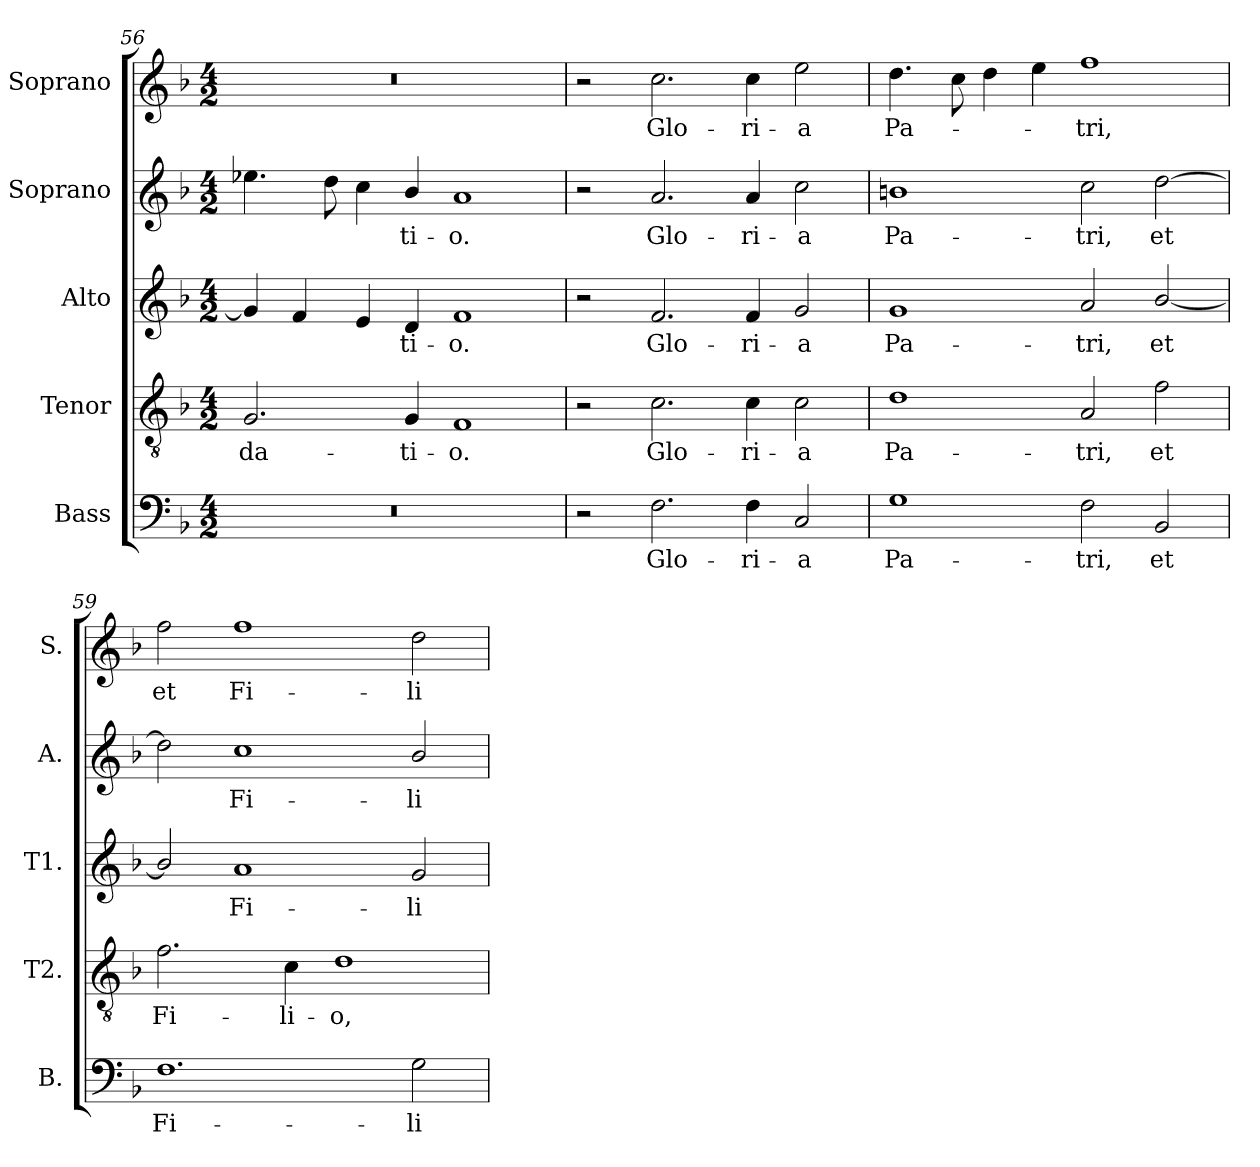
**kern	**text	**kern	**text	**kern	**text	**kern	**text	**kern	**text
*part5	*part5	*part4	*part4	*part3	*part3	*part2	*part2	*part1	*part1
*staff5	*staff5	*staff4	*staff4	*staff3	*staff3	*staff2	*staff2	*staff1	*staff1
*I"Bass	*	*I"Tenor	*	*I"Alto	*	*I"Soprano	*	*I"Soprano	*
*I'B.	*	*I'T2.	*	*I'T1.	*	*I'A.	*	*I'S.	*
*clefF4	*	*clefGv2	*	*clefG2	*	*clefG2	*	*clefG2	*
*	*	*ITrd7c12	*	*	*	*	*	*	*
*k[b-]	*	*k[b-]	*	*k[b-]	*	*k[b-]	*	*k[b-]	*
*F:	*	*F:	*	*F:	*	*F:	*	*F:	*
*M4/2	*	*M4/2	*	*M4/2	*	*M4/2	*	*M4/2	*
=56	=56	=56	=56	=56	=56	=56	=56	=56	=56
!LO:N:vis=1	!	!	!	!	!	!	!	!	!
!	!	!	!LO:LY:b:color=#000000	!	!	!	!	!LO:N:vis=1	!
0r	.	2.GGi/	-da-	4gi/]	.	4.ee-Xi\	.	0r	.
.	.	.	.	4fi/	.	.	.	.	.
.	.	.	.	.	.	8ddi\	.	.	.
.	.	.	.	4ei/	.	4cci\	.	.	.
!	!	!	!LO:LY:b:color=#000000	!	!	!	!	!	!
!	!	!	!	!	!LO:LY:b:color=#000000	!	!	!	!
!	!	!	!	!	!	!	!LO:LY:b:color=#000000	!	!
.	.	4GGi/	-ti-	4di/	-ti-	4b-i/	-ti-	.	.
!	!	!	!LO:LY:b:color=#000000	!	!	!	!	!	!
!	!	!	!	!	!LO:LY:b:color=#000000	!	!	!	!
!	!	!	!	!	!	!	!LO:LY:b:color=#000000	!	!
.	.	1FFi	-o.	1fi	-o.	1ai	-o.	.	.
!!LO:LB:g=z
=57	=57	=57	=57	=57	=57	=57	=57	=57	=57
2r	.	2r	.	2r	.	2r	.	2r	.
!	!LO:LY:b:color=#000000	!	!	!	!	!	!	!	!
!	!	!	!LO:LY:b:color=#000000	!	!	!	!	!	!
!	!	!	!	!	!LO:LY:b:color=#000000	!	!	!	!
!	!	!	!	!	!	!	!LO:LY:b:color=#000000	!	!
!	!	!	!	!	!	!	!	!	!LO:LY:b:color=#000000
2.Fi\	Glo-	2.Ci\	Glo-	2.fi/	Glo-	2.ai/	Glo-	2.cci\	Glo-
!	!LO:LY:b:color=#000000	!	!	!	!	!	!	!	!
!	!	!	!LO:LY:b:color=#000000	!	!	!	!	!	!
!	!	!	!	!	!LO:LY:b:color=#000000	!	!	!	!
!	!	!	!	!	!	!	!LO:LY:b:color=#000000	!	!
!	!	!	!	!	!	!	!	!	!LO:LY:b:color=#000000
4Fi\	-ri-	4Ci\	-ri-	4fi/	-ri-	4ai/	-ri-	4cci\	-ri-
!	!LO:LY:b:color=#000000	!	!	!	!	!	!	!	!
!	!	!	!LO:LY:b:color=#000000	!	!	!	!	!	!
!	!	!	!	!	!LO:LY:b:color=#000000	!	!	!	!
!	!	!	!	!	!	!	!LO:LY:b:color=#000000	!	!
!	!	!	!	!	!	!	!	!	!LO:LY:b:color=#000000
2Ci/	-a	2Ci\	-a	2gi/	-a	2cci\	-a	2eei\	-a
=58	=58	=58	=58	=58	=58	=58	=58	=58	=58
!	!LO:LY:b:color=#000000	!	!	!	!	!	!	!	!
!	!	!	!LO:LY:b:color=#000000	!	!	!	!	!	!
!	!	!	!	!	!LO:LY:b:color=#000000	!	!	!	!
!	!	!	!	!	!	!	!LO:LY:b:color=#000000	!	!
!	!	!	!	!	!	!	!	!	!LO:LY:b:color=#000000
1Gi	Pa-	1Di	Pa-	1gi	Pa-	1bni	Pa-	4.ddi\	Pa-
.	.	.	.	.	.	.	.	8cci\	.
.	.	.	.	.	.	.	.	4ddi\	.
.	.	.	.	.	.	.	.	4eei\	.
!	!LO:LY:b:color=#000000	!	!	!	!	!	!	!	!
!	!	!	!LO:LY:b:color=#000000	!	!	!	!	!	!
!	!	!	!	!	!LO:LY:b:color=#000000	!	!	!	!
!	!	!	!	!	!	!	!LO:LY:b:color=#000000	!	!
!	!	!	!	!	!	!	!	!	!LO:LY:b:color=#000000
2Fi\	-tri,	2AAi/	-tri,	2ai/	-tri,	2cci\	-tri,	1ffi	-tri,
!	!LO:LY:b:color=#000000	!	!	!	!	!	!	!	!
!	!	!	!LO:LY:b:color=#000000	!	!	!	!	!	!
!	!	!	!	!	!LO:LY:b:color=#000000	!	!	!	!
!	!	!	!	!	!	!	!LO:LY:b:color=#000000	!	!
2BB-i/	et	2Fi\	et	[2b-i/	et	[2ddi\	et	.	.
=59	=59	=59	=59	=59	=59	=59	=59	=59	=59
!	!LO:LY:b:color=#000000	!	!	!	!	!	!	!	!
!	!	!	!LO:LY:b:color=#000000	!	!	!	!	!	!
!	!	!	!	!	!	!	!	!	!LO:LY:b:color=#000000
1.Fi	Fi-	2.Fi\	Fi-	2b-i/]	.	2ddi\]	.	2ffi\	et
!	!	!	!	!	!LO:LY:b:color=#000000	!	!	!	!
!	!	!	!	!	!	!	!LO:LY:b:color=#000000	!	!
!	!	!	!	!	!	!	!	!	!LO:LY:b:color=#000000
.	.	.	.	1ai	Fi-	1cci	Fi-	1ffi	Fi-
!	!	!	!LO:LY:b:color=#000000	!	!	!	!	!	!
.	.	4Ci\	-li-	.	.	.	.	.	.
!	!	!	!LO:LY:b:color=#000000	!	!	!	!	!	!
.	.	1Di	-o,	.	.	.	.	.	.
!	!LO:LY:b:color=#000000	!	!	!	!	!	!	!	!
!	!	!	!	!	!LO:LY:b:color=#000000	!	!	!	!
!	!	!	!	!	!	!	!LO:LY:b:color=#000000	!	!
!	!	!	!	!	!	!	!	!	!LO:LY:b:color=#000000
2Gi\	-li-	.	.	2gi/	-li-	2b-i/	-li-	2ddi\	-li-
=	=	=	=	=	=	=	=	=	=
*-	*-	*-	*-	*-	*-	*-	*-	*-	*-
